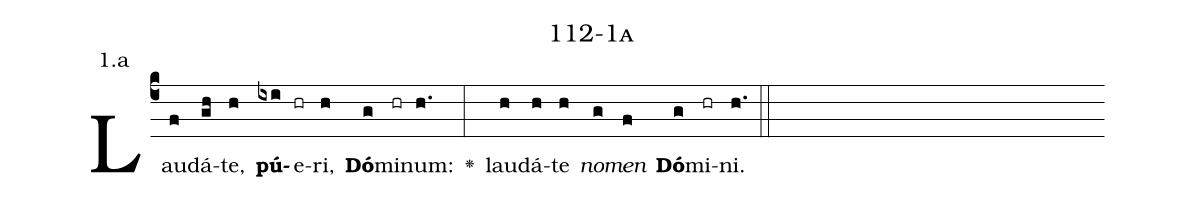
name: 112-1a;
annotation: 1.a;
%%
(c4)Lau(f)dá(gh)te,(h) <b>pú</b>(ixi)e(hr)ri,(h) <b>Dó</b>(g)mi(hr)num:(h.) <v>\greheightstar</v>(:) lau(h)dá(h)te(h) <i>no</i>(g)<i>men</i>(f) <b>Dó</b>(g)mi(hr)ni.(h.) (::)


%E(h) u(h) o(g) u(f) a(g) e.(h.) (::)
